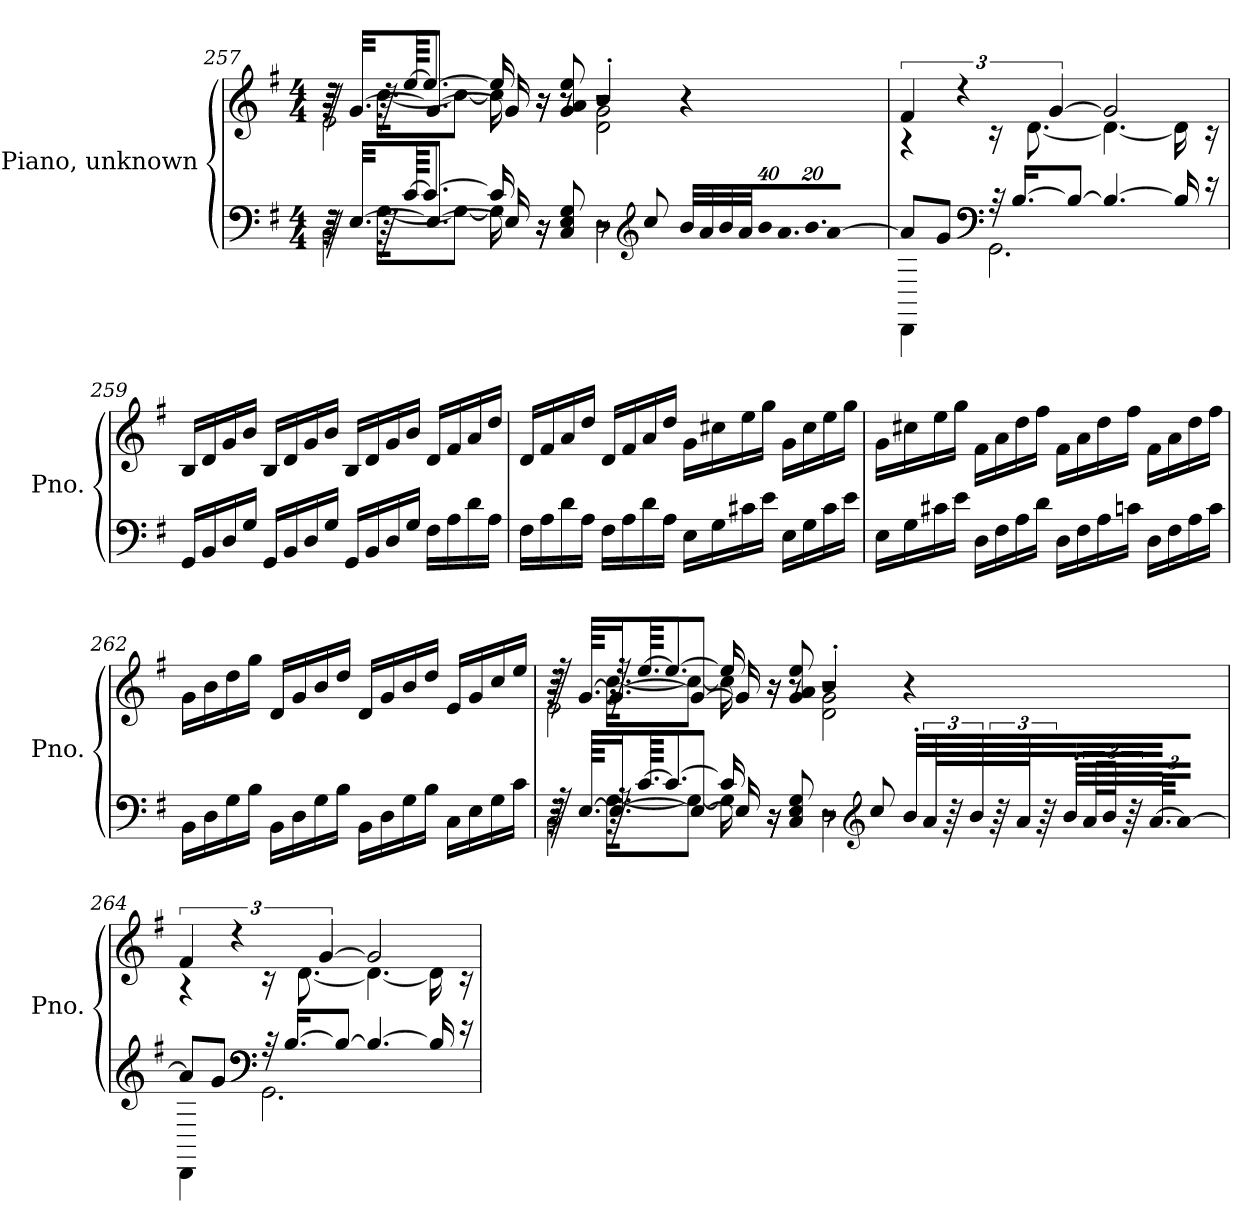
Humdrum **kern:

**kern	**kern
*part1	*part1
*staff2	*staff1
*I"Piano, unknown	*
*I'Pno.	*
!!LO:LB:g=z
*clefF4	*clefG2
*k[f#]	*k[f#]
*M4/4	*M4/4
=257	=257
*^	*^
*	*^	*	*^
*	*	*^	*	*	*^
32r	32r	64r	2C\	32r	32r	64r	2e\
.	.	[32.E/KKL	.	.	.	[32.g/KKL	.
64r	[16.G\KL	.	.	64r	[16.cc\KL	.	.
[64c/KKKL	.	.	.	[64ee/KKKL	.	.	.
8.c/J_	.	8.E/J_	.	8.ee/J_	.	8.g/J_	.
.	8G\J_	.	.	.	8cc\J_	.	.
16c/]	16G\]	16E/]	.	16ee/]	16cc\]	16g/]	.
16r	16r	16r	.	16r	16r	16r	.
8C/ 8E/ 8G/	8r	8r	.	8g/ 8a/ 8ee/	8r	8r	.
8r	2r	2r	2D\	4b'/	2r	2r	2d\ 2g\
*clefG2	*	*	*	*	*	*	*
8cc/	.	.	.	.	.	.	.
32b/LLL	.	.	.	4r	.	.	.
32a/	.	.	.	.	.	.	.
32b/	.	.	.	.	.	.	.
32a/	.	.	.	.	.	.	.
*Xbrackettup	*	*	*	*	*	*	*
!LO:N:vis=32	!	!	!	!	!	!	!
640%23b/	.	.	.	.	.	.	.
!LO:N:vis=64.	!	!	!	!	!	!	!
640%17a/L	.	.	.	.	.	.	.
!LO:N:vis=64.	!	!	!	!	!	!	!
640%17b/J	.	.	.	.	.	.	.
!LO:N:vis=32	!	!	!	!	!	!	!
[640%23a/JJJ	.	.	.	.	.	.	.
*	*v	*v	*v	*	*	*	*
*	*	*	*v	*v	*v
=258	=258	=258	=258
8a/L]	4DD\	6f#/	4r
8g/J	.	.	.
.	.	6r	.
*clefF4	*	*	*
32r	2.GG\	.	16r
[16.B/KL	.	.	.
.	.	.	[8.d\
.	.	[6g/	.
8B/J_	.	.	.
4.B/_	.	2g/]	4.d\_
16B/]	.	.	16d\]
16r	.	.	16r
*v	*v	*	*
*	*v	*v
!!LO:LB:g=z
=259	=259
16GG/LL	16B/LL
16BB/	16d/
16D/	16g/
16G/JJ	16b/JJ
16GG/LL	16B/LL
16BB/	16d/
16D/	16g/
16G/JJ	16b/JJ
16GG/LL	16B/LL
16BB/	16d/
16D/	16g/
16G/JJ	16b/JJ
16F#\LL	16d/LL
16A\	16f#/
16d\	16a/
16A\JJ	16dd/JJ
=260	=260
16F#\LL	16d/LL
16A\	16f#/
16d\	16a/
16A\JJ	16dd/JJ
16F#\LL	16d/LL
16A\	16f#/
16d\	16a/
16A\JJ	16dd/JJ
16E\LL	16g\LL
16G\	16cc#X\
16c#X\	16ee\
16e\JJ	16gg\JJ
16E\LL	16g\LL
16G\	16cc#\
16c#\	16ee\
16e\JJ	16gg\JJ
!!LO:PB:g=z
=261	=261
16E\LL	16g\LL
16G\	16cc#X\
16c#X\	16ee\
16e\JJ	16gg\JJ
16D\LL	16f#\LL
16F#\	16a\
16A\	16dd\
16d\JJ	16ff#\JJ
16D\LL	16f#\LL
16F#\	16a\
16A\	16dd\
16cn\JJ	16ff#\JJ
16D\LL	16f#\LL
16F#\	16a\
16A\	16dd\
16c\JJ	16ff#\JJ
=262	=262
16BB\LL	16g\LL
16D\	16b\
16G\	16dd\
16B\JJ	16gg\JJ
16BB\LL	16d/LL
16D\	16g/
16G\	16b/
16B\JJ	16dd/JJ
16BB\LL	16d/LL
16D\	16g/
16G\	16b/
16B\JJ	16dd/JJ
16C\LL	16e/LL
16E\	16g/
16G\	16cc/
16c\JJ	16ee/JJ
!!LO:LB:g=z
=263	=263
*^	*^
*	*^	*	*^
*	*	*^	*	*	*^
32r	32r	128r	2C\	32r	32r	128r	2e\
.	.	[64.E/KKLL	.	.	.	[64.g/KKLL	.
128r	[16.G\KL	16.E/J_	.	128r	[16.cc\KL	16.g/J_	.
[64.c/KKKL	.	.	.	[64.ee/KKKL	.	.	.
8.c/J_	.	.	.	8.ee/J_	.	.	.
.	8G\J_	8E/J_	.	.	8cc\J_	8g/J_	.
16c/]	16G\]	16E/]	.	16ee/]	16cc\]	16g/]	.
16r	16r	16r	.	16r	16r	16r	.
8C/ 8E/ 8G/	8r	8r	.	8g/ 8a/ 8ee/	8r	8r	.
8r	2r	2r	2D\	4b'/	2r	2r	2d\ 2g\
*clefG2	*	*	*	*	*	*	*
8cc/	.	.	.	.	.	.	.
32b'/LLL	.	.	.	4r	.	.	.
*brackettup	*	*	*	*	*	*	*
96a/JJJk	.	.	.	.	.	.	.
96r	.	.	.	.	.	.	.
96b/	.	.	.	.	.	.	.
96r	.	.	.	.	.	.	.
96a/	.	.	.	.	.	.	.
96r	.	.	.	.	.	.	.
32b'/LLL	.	.	.	.	.	.	.
96a/L	.	.	.	.	.	.	.
96b/JJJJ	.	.	.	.	.	.	.
96r	.	.	.	.	.	.	.
[48.a/KLL	.	.	.	.	.	.	.
16a/JJ_	.	.	.	.	.	.	.
*	*v	*v	*v	*	*	*	*
*	*	*	*v	*v	*v
!!LO:LB:g=z
=264	=264	=264	=264
8a/L]	4DD\	6f#/	4r
8g/J	.	.	.
.	.	6r	.
*clefF4	*	*	*
32r	2.GG\	.	16r
[16.B/KL	.	.	.
.	.	.	[8.d\
.	.	[6g/	.
8B/J_	.	.	.
4.B/_	.	2g/]	4.d\_
16B/]	.	.	16d\]
16r	.	.	16r
*v	*v	*	*
*	*v	*v
=	=
*-	*-
